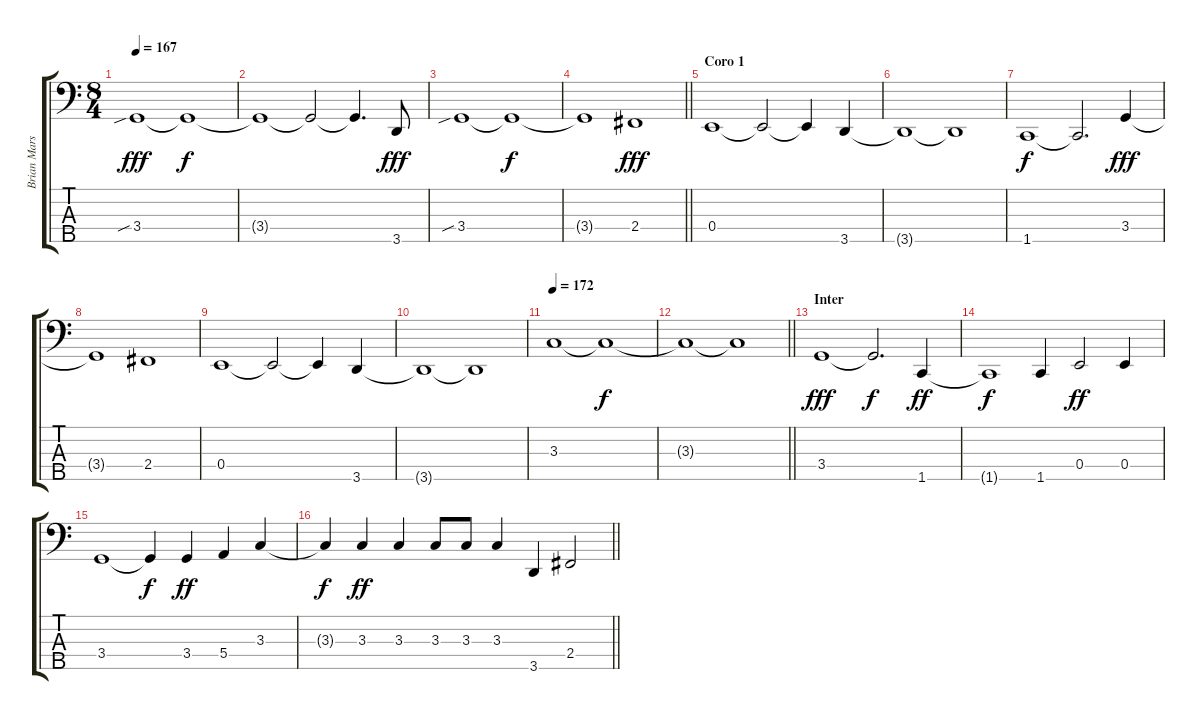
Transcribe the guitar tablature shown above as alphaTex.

\track ("Brian Marshall [Bass]" "Brian Mars") {instrument electricbassfinger}
\staff {score tabs}
\tuning (G2 D2 A1 E1 B0) {hide}
\ts (8 4)
\tempo 167
\clef f4
\ks c
3.4{sib}.1{dy fff} 3.4{t}.1{dy f} |
3.4{t}.1 3.4{t}.2 3.4{t}.4{d} 3.5.8{dy fff} |
3.4{sib}.1 3.4{t}.1{dy f} |
\barLineRight lightlight
3.4{t}.1 2.4.1{dy fff} |
\section ("" "Coro 1")
0.4.1 0.4{t}.2 0.4{t}.4 3.5.4 |
3.5{t}.1 3.5{t}.1 |
1.5.1{dy f} 1.5{t}.2{d} 3.4.4{dy fff} |
3.4{t}.1 2.4.1 |
0.4.1 0.4{t}.2 0.4{t}.4 3.5.4 |
3.5{t}.1 3.5{t}.1 |
\tempo 172
3.3.1 3.3{t}.1{dy f} |
\barLineRight lightlight
3.3{t}.1 3.3{t}.1 |
\section ("" "Inter")
3.4.1{dy fff} 3.4{t}.2{d dy f} 1.5.4{dy ff} |
1.5{t}.1{dy f} 1.5.4 0.4.2{dy ff} 0.4.4 |
3.4.1 3.4{t}.4{dy f} 3.4.4{dy ff} 5.4.4 3.3.4 |
\barLineRight lightlight
3.3{t}.4{dy f} 3.3.4{dy ff} 3.3.4 3.3.8 3.3.8 3.3.4 3.5.4 2.4.2
